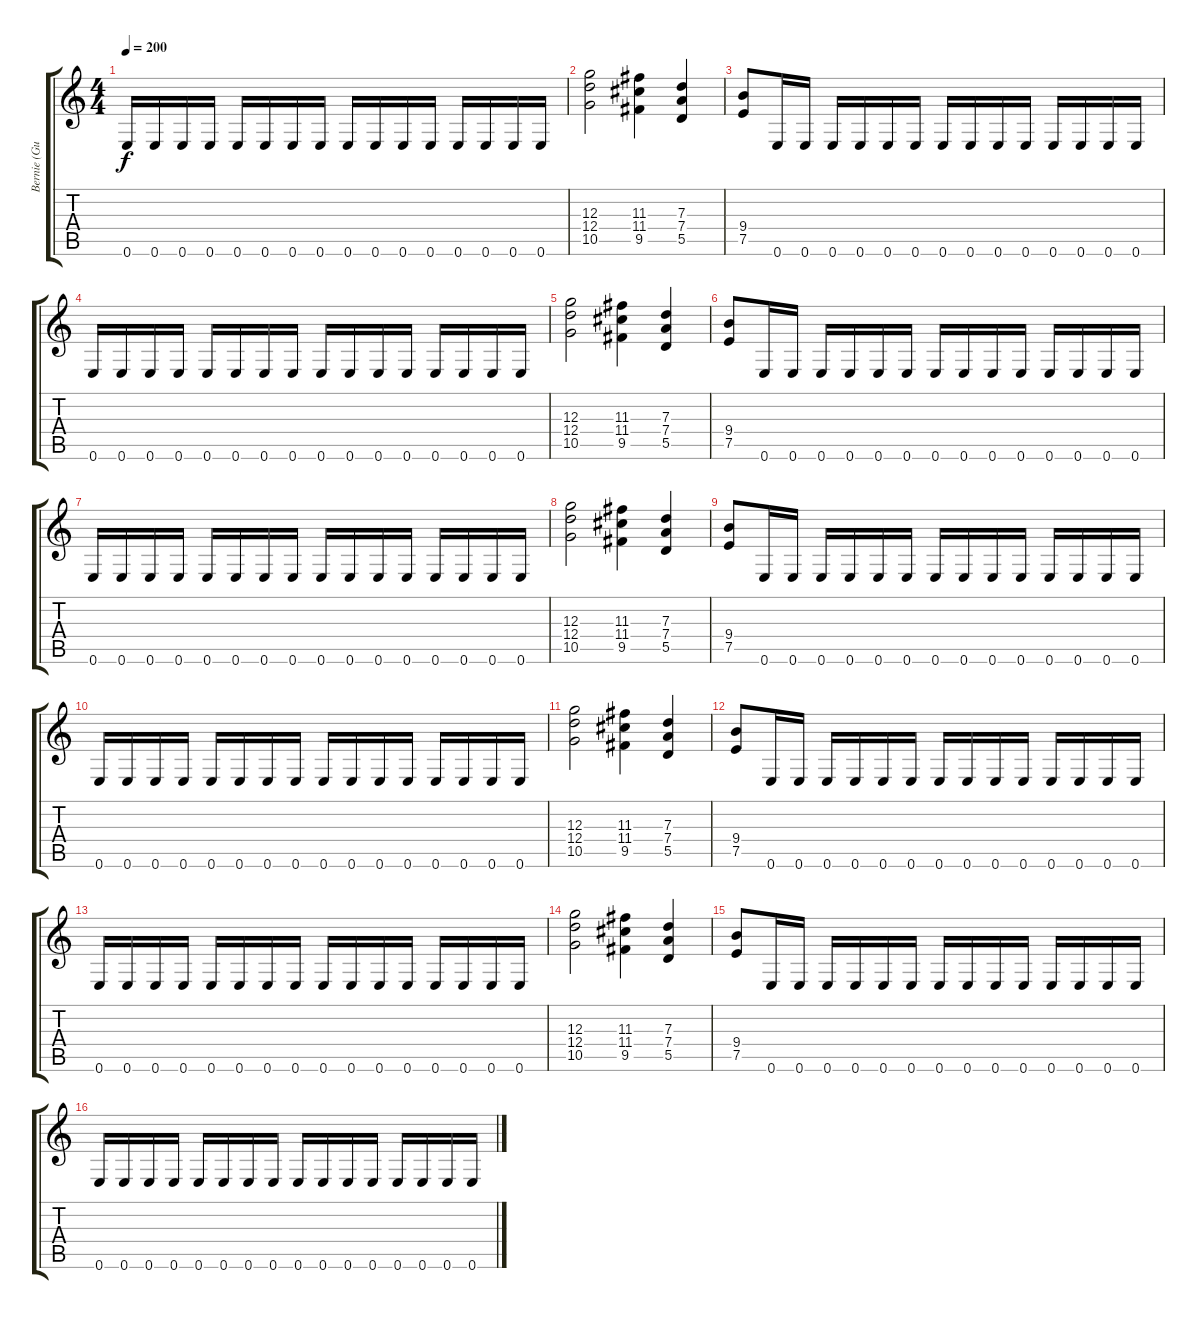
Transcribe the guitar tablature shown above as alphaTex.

\track ("Bernie (Guitar)" "Bernie (Gu") {instrument distortionguitar}
\staff {score tabs}
\tuning (E4 B3 G3 D3 A2 E2) {hide}
\ts (4 4)
\tempo 200
\clef g2
\ks c
0.6.16{dy f} 0.6.16 0.6.16 0.6.16 0.6.16 0.6.16 0.6.16 0.6.16 0.6.16 0.6.16 0.6.16 0.6.16 0.6.16 0.6.16 0.6.16 0.6.16 |
(12.3 12.4 10.5).2 (11.3 11.4 9.5).4 (7.3 7.4 5.5).4 |
(9.4 7.5).8 0.6.16 0.6.16 0.6.16 0.6.16 0.6.16 0.6.16 0.6.16 0.6.16 0.6.16 0.6.16 0.6.16 0.6.16 0.6.16 0.6.16 |
0.6.16 0.6.16 0.6.16 0.6.16 0.6.16 0.6.16 0.6.16 0.6.16 0.6.16 0.6.16 0.6.16 0.6.16 0.6.16 0.6.16 0.6.16 0.6.16 |
(12.3 12.4 10.5).2 (11.3 11.4 9.5).4 (7.3 7.4 5.5).4 |
(9.4 7.5).8 0.6.16 0.6.16 0.6.16 0.6.16 0.6.16 0.6.16 0.6.16 0.6.16 0.6.16 0.6.16 0.6.16 0.6.16 0.6.16 0.6.16 |
0.6.16 0.6.16 0.6.16 0.6.16 0.6.16 0.6.16 0.6.16 0.6.16 0.6.16 0.6.16 0.6.16 0.6.16 0.6.16 0.6.16 0.6.16 0.6.16 |
(12.3 12.4 10.5).2 (11.3 11.4 9.5).4 (7.3 7.4 5.5).4 |
(9.4 7.5).8 0.6.16 0.6.16 0.6.16 0.6.16 0.6.16 0.6.16 0.6.16 0.6.16 0.6.16 0.6.16 0.6.16 0.6.16 0.6.16 0.6.16 |
0.6.16 0.6.16 0.6.16 0.6.16 0.6.16 0.6.16 0.6.16 0.6.16 0.6.16 0.6.16 0.6.16 0.6.16 0.6.16 0.6.16 0.6.16 0.6.16 |
(12.3 12.4 10.5).2 (11.3 11.4 9.5).4 (7.3 7.4 5.5).4 |
(9.4 7.5).8 0.6.16 0.6.16 0.6.16 0.6.16 0.6.16 0.6.16 0.6.16 0.6.16 0.6.16 0.6.16 0.6.16 0.6.16 0.6.16 0.6.16 |
0.6.16 0.6.16 0.6.16 0.6.16 0.6.16 0.6.16 0.6.16 0.6.16 0.6.16 0.6.16 0.6.16 0.6.16 0.6.16 0.6.16 0.6.16 0.6.16 |
(12.3 12.4 10.5).2 (11.3 11.4 9.5).4 (7.3 7.4 5.5).4 |
(9.4 7.5).8 0.6.16 0.6.16 0.6.16 0.6.16 0.6.16 0.6.16 0.6.16 0.6.16 0.6.16 0.6.16 0.6.16 0.6.16 0.6.16 0.6.16 |
0.6.16 0.6.16 0.6.16 0.6.16 0.6.16 0.6.16 0.6.16 0.6.16 0.6.16 0.6.16 0.6.16 0.6.16 0.6.16 0.6.16 0.6.16 0.6.16
